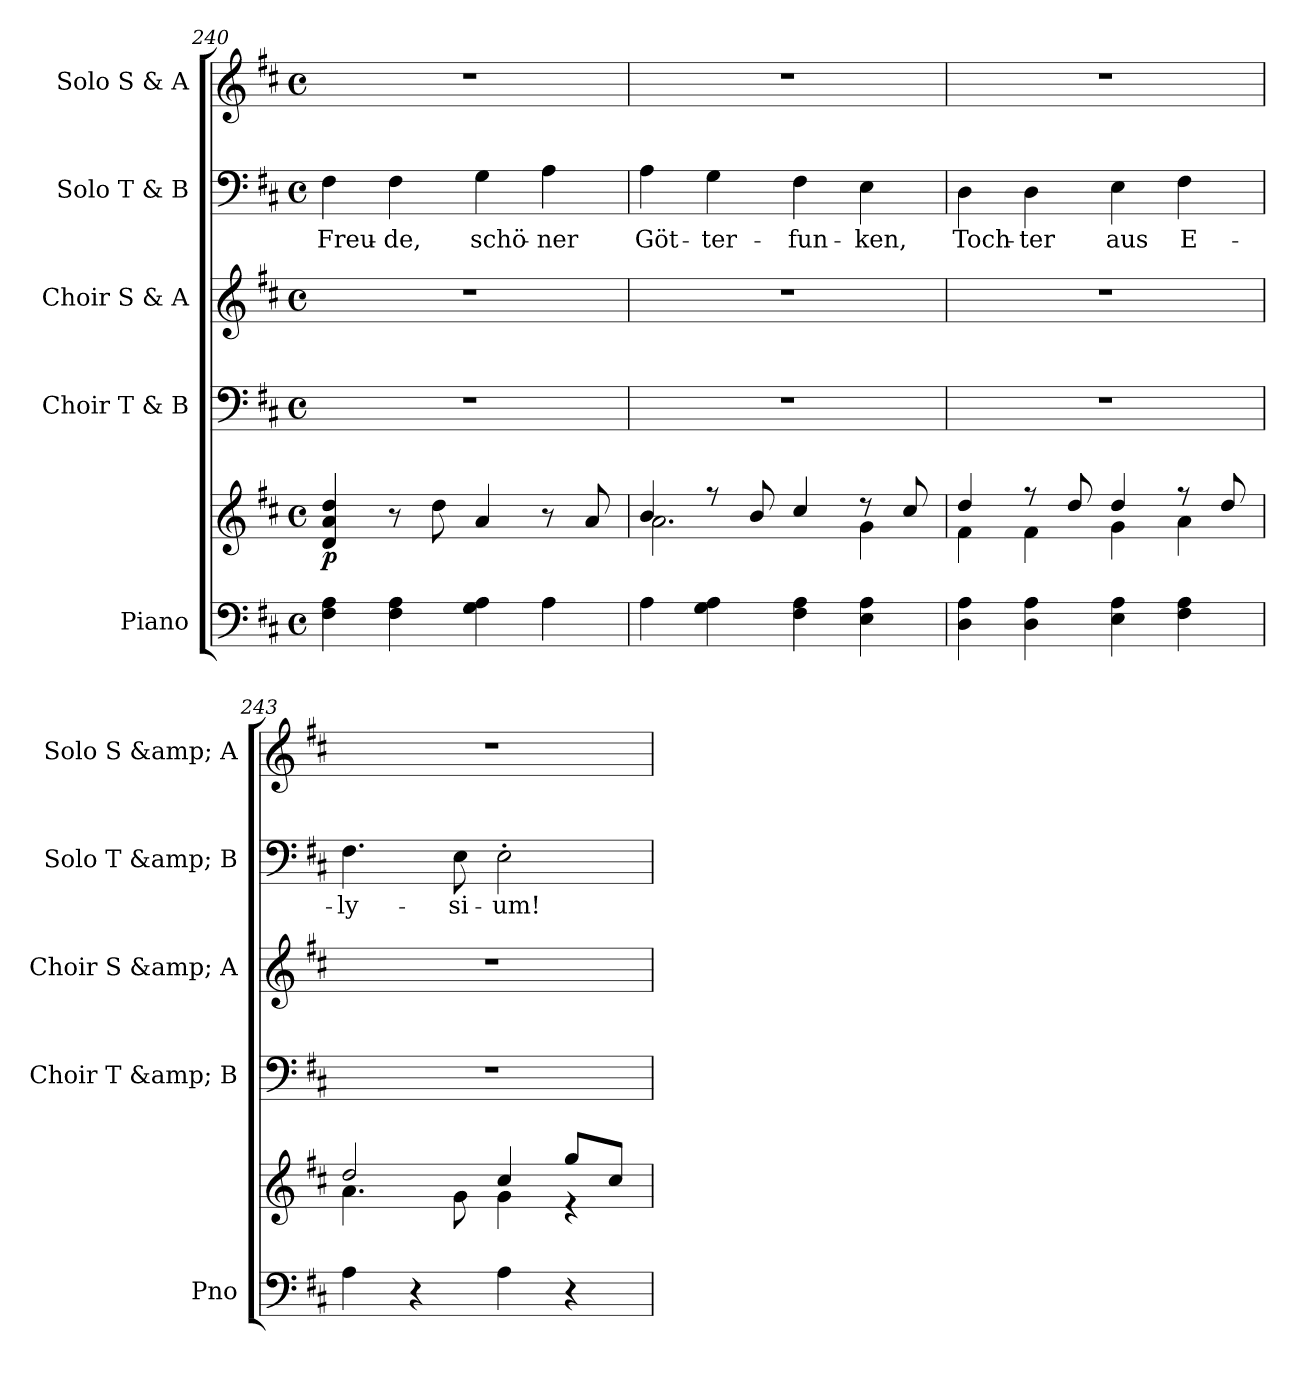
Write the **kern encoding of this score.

**kern	**kern	**dynam	**kern	**kern	**kern	**text	**kern
*part5	*part5	*part5	*part4	*part3	*part2	*part2	*part1
*staff6	*staff5	*staff5/6	*staff4	*staff3	*staff2	*staff2	*staff1
*I"Piano	*	*	*I"Choir T &amp; B	*I"Choir S &amp; A	*I"Solo T &amp; B	*	*I"Solo S &amp; A
*I'Pno	*	*	*I'Choir T &amp; B	*I'Choir S &amp; A	*I'Solo T &amp; B	*	*I'Solo S &amp; A
*clefF4	*clefG2	*	*clefF4	*clefG2	*clefF4	*	*clefG2
*k[f#c#]	*k[f#c#]	*	*k[f#c#]	*k[f#c#]	*k[f#c#]	*	*k[f#c#]
*M4/4	*M4/4	*	*M4/4	*M4/4	*M4/4	*	*M4/4
*met(c)	*met(c)	*	*met(c)	*met(c)	*met(c)	*	*met(c)
=240	=240	=240	=240	=240	=240	=240	=240
!	!	!LO:DY:b	!	!	!	!LO:LY:b	!
4F#\ 4A\	4d/ 4a/ 4dd/	p	1r	1r	4F#\	Freu-	1r
!	!	!	!	!	!	!LO:LY:b	!
4F#\ 4A\	8r	.	.	.	4F#\	-de,	.
.	8dd\	.	.	.	.	.	.
!	!	!	!	!	!	!LO:LY:b	!
4G\ 4A\	4a/	.	.	.	4G\	schö-	.
!	!	!	!	!	!	!LO:LY:b	!
4A\	8r	.	.	.	4A\	-ner	.
.	8a/	.	.	.	.	.	.
=241	=241	=241	=241	=241	=241	=241	=241
*	*^	*	*	*	*	*	*
!	!	!	!	!	!	!	!LO:LY:b	!
4A\	4b/	2.a\	.	1r	1r	4A\	Göt-	1r
!	!	!	!	!	!	!	!LO:LY:b	!
4G\ 4A\	8r	.	.	.	.	4G\	-ter-	.
.	8b/	.	.	.	.	.	.	.
!	!	!	!	!	!	!	!LO:LY:b	!
4F#\ 4A\	4cc#/	.	.	.	.	4F#\	-fun-	.
!	!	!	!	!	!	!	!LO:LY:b	!
4E\ 4A\	8r	4g\	.	.	.	4E\	-ken,	.
.	8cc#/	.	.	.	.	.	.	.
=242	=242	=242	=242	=242	=242	=242	=242	=242
!	!	!	!	!	!	!	!LO:LY:b	!
4D\ 4A\	4dd/	4f#\	.	1r	1r	4D\	Toch-	1r
!	!	!	!	!	!	!	!LO:LY:b	!
4D\ 4A\	8r	4f#\	.	.	.	4D\	-ter	.
.	8dd/	.	.	.	.	.	.	.
!	!	!	!	!	!	!	!LO:LY:b	!
4E\ 4A\	4dd/	4g\	.	.	.	4E\	aus	.
!	!	!	!	!	!	!	!LO:LY:b	!
4F#\ 4A\	8r	4a\	.	.	.	4F#\	E-	.
.	8dd/	.	.	.	.	.	.	.
!!LO:PB:g=z
=243	=243	=243	=243	=243	=243	=243	=243	=243
!	!	!	!	!	!	!	!LO:LY:b	!
4A\	2dd/	4.a\	.	1r	1r	4.F#\	-ly-	1r
4r	.	.	.	.	.	.	.	.
!	!	!	!	!	!	!	!LO:LY:b	!
.	.	8g\	.	.	.	8E\	-si-	.
!	!	!	!	!	!	!	!LO:LY:b	!
4A\	4cc#/	4g\	.	.	.	2E'\	-um!	.
4r	8gg/L	4r	.	.	.	.	.	.
.	8cc#/J	.	.	.	.	.	.	.
*	*v	*v	*	*	*	*	*	*
=	=	=	=	=	=	=	=
*-	*-	*-	*-	*-	*-	*-	*-
